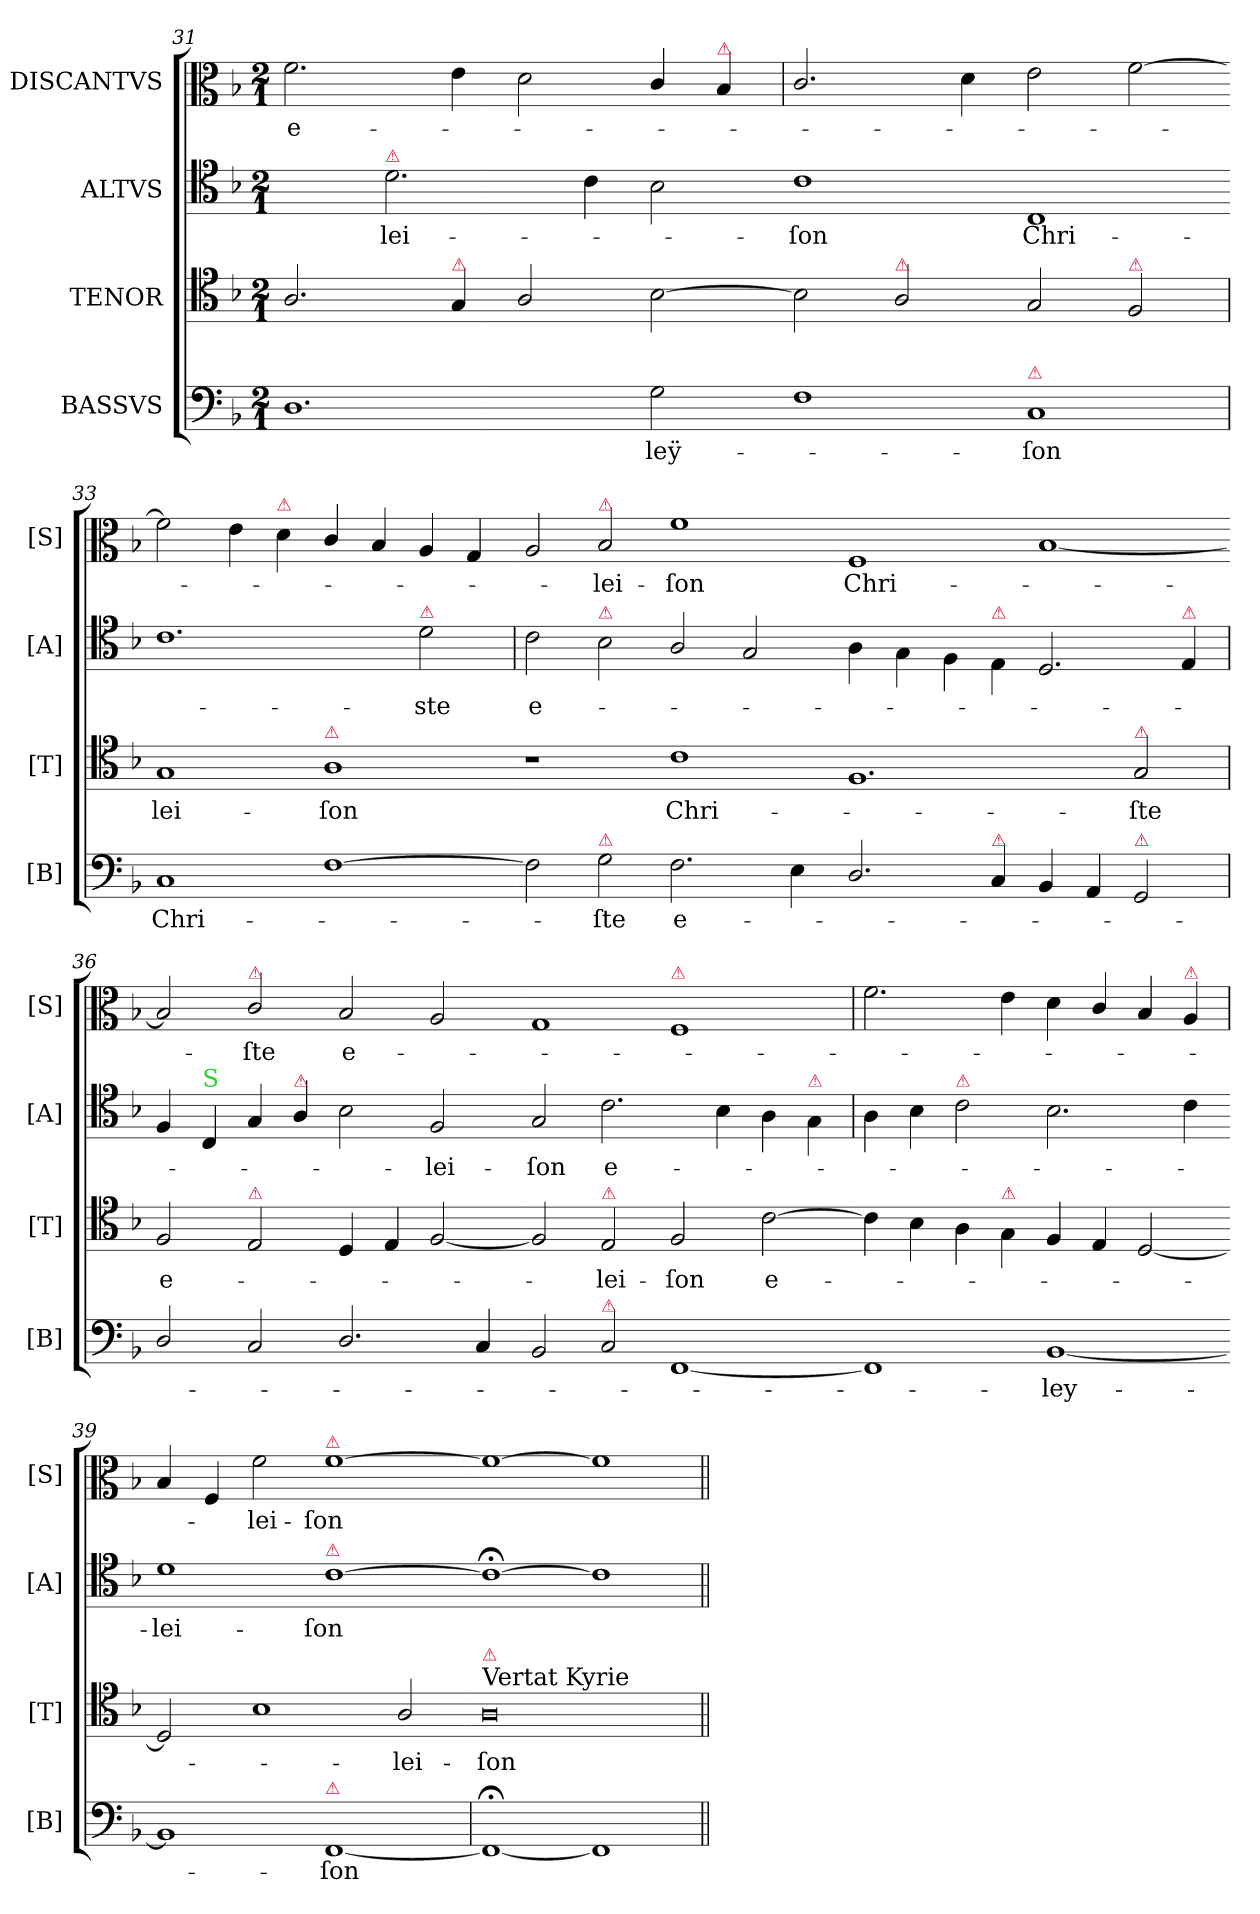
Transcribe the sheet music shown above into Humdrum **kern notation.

**kern	**text	**kern	**text	**kern	**text	**kern	**text
*part4	*part4	*part3	*part3	*part2	*part2	*part1	*part1
*staff4	*staff4	*staff3	*staff3	*staff2	*staff2	*staff1	*staff1
*I"BASSVS	*	*I"TENOR	*	*I"ALTVS	*	*I"DISCANTVS	*
*I'[B]	*	*I'[T]	*	*I'[A]	*	*I'[S]	*
*clefF4	*	*clefC4	*	*clefC4	*	*clefC3	*
*k[b-]	*	*k[b-]	*	*k[b-]	*	*k[b-]	*
*M2/1	*	*M2/1	*	*M2/1	*	*M2/1	*
=31	=31	=31	=31	=31	=31	=31	=31
1.D	.	2.A/	.	2ryy	.	2.f\	e-
!	!	!	!	!LO:TX:a:color=crimson:t=⚠	!	!	!
.	.	.	.	2.d\	-lei-	.	.
!	!	!LO:TX:a:color=crimson:t=⚠	!	!	!	!	!
.	.	4G/	.	.	.	4e\	.
.	.	2A/	.	.	.	2d\	.
.	.	.	.	4c\	.	.	.
2G\	-leӱ-	[2B-\	.	2B-\	.	4c/	.
!	!	!	!	!	!	!LO:TX:a:color=crimson:t=⚠	!
.	.	.	.	.	.	4B-/	.
=32-	=32	=32-	=32	=32-	=32	=32	=32
1F	.	2B-\]	.	1c	-ſon	2.c/	.
!	!	!LO:TX:a:color=crimson:t=⚠	!	!	!	!	!
.	.	2A/	.	.	.	.	.
.	.	.	.	.	.	4d\	.
!LO:TX:a:color=crimson:t=⚠	!	!	!	!	!	!	!
1C	-ſon	2G/	.	1C	Chri-	2e\	.
!	!	!LO:TX:a:color=crimson:t=⚠	!	!	!	!	!
.	.	2F/	.	.	.	[2f\	.
=33	=33-	=33	=33-	=33-	=33-	=33-	=33-
1C	Chri-	1G	-lei-	1.c	.	2f\]	.
.	.	.	.	.	.	4e\	.
!	!	!	!	!	!	!LO:TX:a:color=crimson:t=⚠	!
.	.	.	.	.	.	4d\	.
!	!	!LO:TX:a:color=crimson:t=⚠	!	!	!	!	!
[1F	.	1A	-ſon	.	.	4c/	.
.	.	.	.	.	.	4B-/	.
!	!	!	!	!LO:TX:a:color=crimson:t=⚠	!	!	!
.	.	.	.	2d\	-ste	4A/	.
.	.	.	.	.	.	4G/	.
=34-	=34-	=34-	=34-	=34	=34-	=34-	=34-
2F]	.	1r	.	2c\	e-	2A/	.
!	!	!	!	!	!	!LO:TX:a:color=crimson:t=⚠	!
!	!	!	!	!LO:TX:a:color=crimson:t=⚠	!	!	!
!LO:TX:a:color=crimson:t=⚠	!	!	!	!	!	!	!
2G\	-ſte	.	.	2B-\	.	2B-/	-lei-
2.F\	e-	1c	Chri-	2A/	.	1f	-ſon
.	.	.	.	2G/	.	.	.
4E\	.	.	.	.	.	.	.
=35-	=35-	=35-	=35-	=35-	=35-	=35-	=35-
2.D/	.	1.F	.	4A\	.	1F	Chri-
.	.	.	.	4G\	.	.	.
.	.	.	.	4F\	.	.	.
!	!	!	!	!LO:TX:a:color=crimson:t=⚠	!	!	!
!LO:TX:a:color=crimson:t=⚠	!	!	!	!	!	!	!
4C/	.	.	.	4E\	.	.	.
4BB-/	.	.	.	2.D/	.	[1B-	.
4AA/	.	.	.	.	.	.	.
!	!	!LO:TX:a:color=crimson:t=⚠	!	!	!	!	!
!LO:TX:a:color=crimson:t=⚠	!	!	!	!	!	!	!
2GG/	.	2G/	-ſte	.	.	.	.
!	!	!	!	!LO:TX:a:color=crimson:t=⚠	!	!	!
.	.	.	.	4E/	.	.	.
=36	=36-	=36	=36-	=36	=36-	=36-	=36-
2D/	.	2F/	e-	4F/	.	2B-]	.
!	!	!	!	!LO:TX:a:color=limegreen:t=S	!	!	!
.	.	.	.	4C/	.	.	.
!	!	!	!	!	!	!LO:TX:a:color=crimson:t=⚠	!
!	!	!LO:TX:a:color=crimson:t=⚠	!	!	!	!	!
2C/	.	2E/	.	4G/	.	2c/	-ſte
!	!	!	!	!LO:TX:a:color=crimson:t=⚠	!	!	!
.	.	.	.	4A/	.	.	.
2.D/	.	4D/	.	2B-\	.	2B-/	e-
.	.	4E/	.	.	.	.	.
.	.	[2F/	.	2F/	-lei-	2A/	.
4C/	.	.	.	.	.	.	.
=37-	=37-	=37-	=37-	=37-	=37-	=37-	=37-
2BB-/	.	2F/]	.	2G/	-ſon	1G	.
!	!	!LO:TX:a:color=crimson:t=⚠	!	!	!	!	!
!LO:TX:a:color=crimson:t=⚠	!	!	!	!	!	!	!
2C/	.	2E/	-lei-	2.c\	e-	.	.
!	!	!	!	!	!	!LO:TX:a:color=crimson:t=⚠	!
[1FF	.	2F/	-ſon	.	.	1F	.
.	.	.	.	4B-\	.	.	.
.	.	[2c\	e-	4A\	.	.	.
!	!	!	!	!LO:TX:a:color=crimson:t=⚠	!	!	!
.	.	.	.	4G\	.	.	.
=38-	=38	=38-	=38	=38	=38	=38	=38
1FF]	.	4c\]	.	4A\	.	2.f\	.
.	.	4B-\	.	4B-\	.	.	.
!	!	!	!	!LO:TX:a:color=crimson:t=⚠	!	!	!
.	.	4A\	.	2c\	.	.	.
!	!	!LO:TX:a:color=crimson:t=⚠	!	!	!	!	!
.	.	4G\	.	.	.	4e\	.
[1BB-	-ley-	4F/	.	2.B-\	.	4d\	.
.	.	4E/	.	.	.	4c/	.
.	.	[2D/	.	.	.	4B-/	.
!	!	!	!	!	!	!LO:TX:a:color=crimson:t=⚠	!
.	.	.	.	4c\	.	4A/	.
=39-	=39	=39-	=39	=39-	=39	=39	=39
1BB-]	.	2D/]	.	1d	-lei-	4B-/	.
.	.	.	.	.	.	4F/	.
.	.	1B-	.	.	.	2f\	-lei-
!	!	!	!	!	!	!LO:TX:a:color=crimson:t=⚠	!
!	!	!	!	!LO:TX:a:color=crimson:t=⚠	!	!	!
!LO:TX:a:color=crimson:t=⚠	!	!	!	!	!	!	!
[1FF	-ſon	.	.	[1c	-ſon	[1f	-ſon
.	.	2A/	-lei-	.	.	.	.
=40	=40-	=40-	=40-	=40-	=40-	=40-	=40-
!	!	!LO:TX:a:t=Vertat Kyrie	!	!	!	!	!
!	!	!LO:TX:a:color=crimson:t=⚠	!	!	!	!	!
1FF;<_	.	0A	-ſon	1c;<;_	.	1f_	.
1FF]	.	.	.	1c]	.	1f]	.
=||	=||	=||	=||	=||	=||	=||	=||
*-	*-	*-	*-	*-	*-	*-	*-
